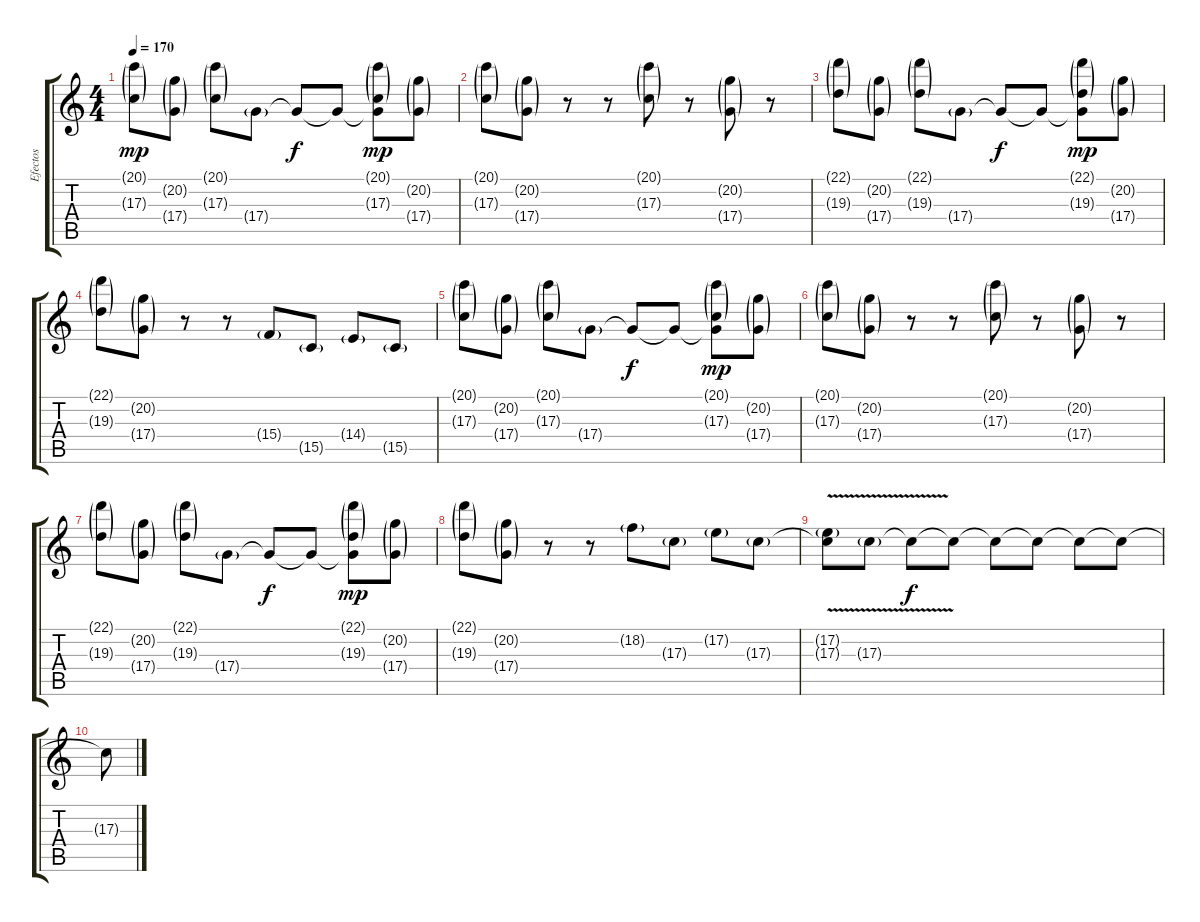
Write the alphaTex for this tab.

\track ("Efectos" "Efectos") {instrument musicbox}
\staff {score tabs}
\tuning (E4 B3 G3 D3 A2 E2) {hide}
\ts (4 4)
\tempo 170
\clef g2
\ks c
(20.1{g} 17.3{g}).8{dy mp} (20.2{g} 17.4{g}).8 (20.1{g} 17.3{g}).8 17.4{g}.8 17.4{t}.8{dy f} 17.4{t}.8 (20.1{g} 17.3{g} 17.4{t}).8{dy mp} (20.2{g} 17.4{g}).8 |
(20.1{g} 17.3{g}).8 (20.2{g} 17.4{g}).8 r.8 r.8 (20.1{g} 17.3{g}).8 r.8 (20.2{g} 17.4{g}).8 r.8 |
(22.1{g} 19.3{g}).8 (20.2{g} 17.4{g}).8 (22.1{g} 19.3{g}).8 17.4{g}.8 17.4{t}.8{dy f} 17.4{t}.8 (22.1{g} 19.3{g} 17.4{t}).8{dy mp} (20.2{g} 17.4{g}).8 |
(22.1{g} 19.3{g}).8 (20.2{g} 17.4{g}).8 r.8 r.8 15.4{g}.8 15.5{g}.8 14.4{g}.8 15.5{g}.8 |
(20.1{g} 17.3{g}).8 (20.2{g} 17.4{g}).8 (20.1{g} 17.3{g}).8 17.4{g}.8 17.4{t}.8{dy f} 17.4{t}.8 (20.1{g} 17.3{g} 17.4{t}).8{dy mp} (20.2{g} 17.4{g}).8 |
(20.1{g} 17.3{g}).8 (20.2{g} 17.4{g}).8 r.8 r.8 (20.1{g} 17.3{g}).8 r.8 (20.2{g} 17.4{g}).8 r.8 |
(22.1{g} 19.3{g}).8{volume 7} (20.2{g} 17.4{g}).8 (22.1{g} 19.3{g}).8 17.4{g}.8 17.4{t}.8{dy f} 17.4{t}.8 (22.1{g} 19.3{g} 17.4{t}).8{dy mp} (20.2{g} 17.4{g}).8 |
(22.1{g} 19.3{g}).8{volume 6} (20.2{g} 17.4{g}).8 r.8 r.8 18.2{g}.8 17.3{g}.8 17.2{g}.8{volume 5} 17.3{g}.8 |
(17.2{v g} 17.3{t}).8{volume 4} 17.3{v g}.8{volume 2} 17.3{t}.8{dy f} 17.3{t}.8 17.3{t}.8 17.3{t}.8 17.3{t}.8 17.3{t}.8 |
17.3{t}.8
